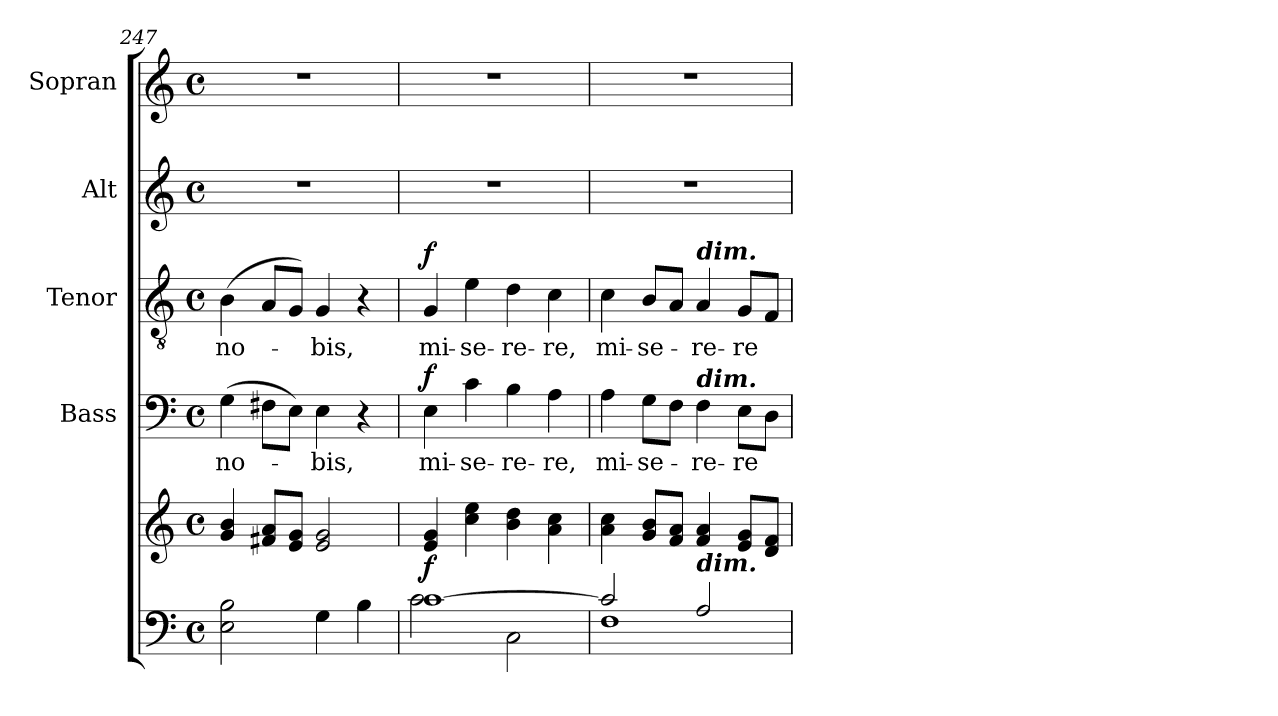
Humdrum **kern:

**kern	**kern	**dynam	**kern	**text	**dynam	**kern	**text	**dynam	**kern	**kern
*part5	*part5	*part5	*part4	*part4	*part4	*part3	*part3	*part3	*part2	*part1
*staff6	*staff5	*staff5/6	*staff4	*staff4	*staff4	*staff3	*staff3	*staff3	*staff2	*staff1
*	*	*	*I"Bass	*	*	*I"Tenor	*	*	*I"Alt	*I"Sopran
*	*	*	*I'B.	*	*	*I'T.	*	*	*I'A.	*I'S.
*clefF4	*clefG2	*	*clefF4	*	*	*clefGv2	*	*	*clefG2	*clefG2
*k[]	*k[]	*	*k[]	*	*	*k[]	*	*	*k[]	*k[]
*C:	*C:	*	*C:	*	*	*C:	*	*	*C:	*C:
*M4/4	*M4/4	*	*M4/4	*	*	*M4/4	*	*	*M4/4	*M4/4
*met(c)	*met(c)	*	*met(c)	*	*	*met(c)	*	*	*met(c)	*met(c)
=247	=247	=247	=247	=247	=247	=247	=247	=247	=247	=247
!	!	!	!	!LO:LY:b	!	!	!LO:LY:b	!	!	!
2E\ 2B\	4g/ 4b/	.	(>4G\	no-	.	(>4B\	no-	.	1r	1r
.	8f#X/ 8a/L	.	8F#X\L	.	.	8A/L	.	.	.	.
.	8e/ 8g/J	.	8E\J)	.	.	8G/J)	.	.	.	.
!	!	!	!	!LO:LY:b	!	!	!LO:LY:b	!	!	!
4G\	2e/ 2g/	.	4E\	-bis,	.	4G/	-bis,	.	.	.
4B\	.	.	4r	.	.	4r	.	.	.	.
=248	=248	=248	=248	=248	=248	=248	=248	=248	=248	=248
*^	*	*	*	*	*	*	*	*	*	*
!	!	!	!LO:DY:b	!	!LO:LY:b	!LO:DY:a	!	!LO:LY:b	!LO:DY:a	!	!
[>1c	2c\	4e/ 4g/	f	4E\	mi-	f	4G/	mi-	f	1r	1r
!	!	!	!	!	!LO:LY:b	!	!	!LO:LY:b	!	!	!
.	.	4cc\ 4ee\	.	4c\	-se-	.	4e\	-se-	.	.	.
!	!	!	!	!	!LO:LY:b	!	!	!LO:LY:b	!	!	!
.	2C\	4b\ 4dd\	.	4B\	-re-	.	4d\	-re-	.	.	.
!	!	!	!	!	!LO:LY:b	!	!	!LO:LY:b	!	!	!
.	.	4a\ 4cc\	.	4A\	-re,	.	4c\	-re,	.	.	.
=249	=249	=249	=249	=249	=249	=249	=249	=249	=249	=249	=249
!	!	!	!	!	!LO:LY:b	!	!	!LO:LY:b	!	!	!
2c/]	1F	4a\ 4cc\	.	4A\	mi-	.	4c\	mi-	.	1r	1r
!	!	!	!	!	!LO:LY:b	!	!	!LO:LY:b	!	!	!
.	.	8g/ 8b/L	.	8G\L	-se-	.	8B/L	-se-	.	.	.
.	.	8f/ 8a/J	.	8F\J	.	.	8A/J	.	.	.	.
!	!	!	!	!	!	!	!LO:TX:a:Bi:t=dim.	!	!	!	!
!	!	!	!	!LO:TX:a:Bi:t=dim.	!	!	!	!	!	!	!
!	!	!LO:TX:b:Bi:t=dim.	!	!	!	!	!	!	!	!	!
!	!	!	!	!	!LO:LY:b	!	!	!LO:LY:b	!	!	!
2A/	.	4f/ 4a/	.	4F\	-re-	.	4A/	-re-	.	.	.
!	!	!	!	!	!LO:LY:b	!	!	!LO:LY:b	!	!	!
.	.	8e/ 8g/L	.	8E\L	-re	.	8G/L	-re	.	.	.
.	.	8d/ 8f/J	.	8D\J	.	.	8F/J	.	.	.	.
*v	*v	*	*	*	*	*	*	*	*	*	*
=	=	=	=	=	=	=	=	=	=	=
*-	*-	*-	*-	*-	*-	*-	*-	*-	*-	*-
